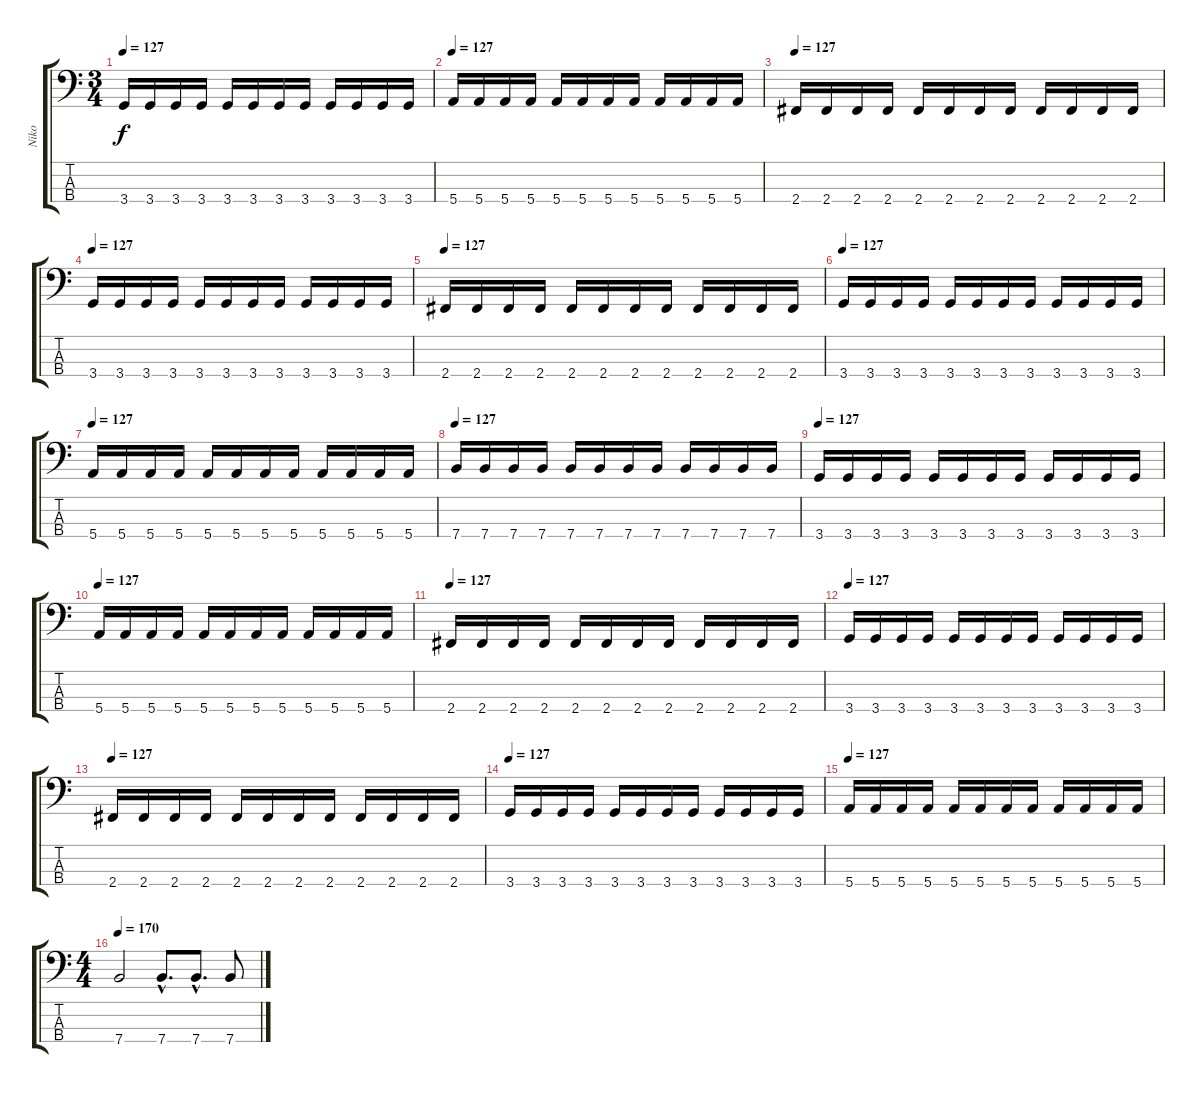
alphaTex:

\track ("Niko" "Niko") {instrument electricbassfinger}
\staff {score tabs}
\tuning (G2 D2 A1 E1) {hide}
\ts (3 4)
\tempo 127
\clef f4
\ks c
3.4.16{dy f} 3.4.16 3.4.16 3.4.16 3.4.16 3.4.16 3.4.16 3.4.16 3.4.16 3.4.16 3.4.16 3.4.16 |
\tempo 127
5.4.16 5.4.16 5.4.16 5.4.16 5.4.16 5.4.16 5.4.16 5.4.16 5.4.16 5.4.16 5.4.16 5.4.16 |
\tempo 127
2.4.16 2.4.16 2.4.16 2.4.16 2.4.16 2.4.16 2.4.16 2.4.16 2.4.16 2.4.16 2.4.16 2.4.16 |
\tempo 127
3.4.16 3.4.16 3.4.16 3.4.16 3.4.16 3.4.16 3.4.16 3.4.16 3.4.16 3.4.16 3.4.16 3.4.16 |
\tempo 127
2.4.16 2.4.16 2.4.16 2.4.16 2.4.16 2.4.16 2.4.16 2.4.16 2.4.16 2.4.16 2.4.16 2.4.16 |
\tempo 127
3.4.16 3.4.16 3.4.16 3.4.16 3.4.16 3.4.16 3.4.16 3.4.16 3.4.16 3.4.16 3.4.16 3.4.16 |
\tempo 127
5.4.16 5.4.16 5.4.16 5.4.16 5.4.16 5.4.16 5.4.16 5.4.16 5.4.16 5.4.16 5.4.16 5.4.16 |
\tempo 127
7.4.16 7.4.16 7.4.16 7.4.16 7.4.16 7.4.16 7.4.16 7.4.16 7.4.16 7.4.16 7.4.16 7.4.16 |
\tempo 127
3.4.16 3.4.16 3.4.16 3.4.16 3.4.16 3.4.16 3.4.16 3.4.16 3.4.16 3.4.16 3.4.16 3.4.16 |
\tempo 127
5.4.16 5.4.16 5.4.16 5.4.16 5.4.16 5.4.16 5.4.16 5.4.16 5.4.16 5.4.16 5.4.16 5.4.16 |
\tempo 127
2.4.16 2.4.16 2.4.16 2.4.16 2.4.16 2.4.16 2.4.16 2.4.16 2.4.16 2.4.16 2.4.16 2.4.16 |
\tempo 127
3.4.16 3.4.16 3.4.16 3.4.16 3.4.16 3.4.16 3.4.16 3.4.16 3.4.16 3.4.16 3.4.16 3.4.16 |
\tempo 127
2.4.16 2.4.16 2.4.16 2.4.16 2.4.16 2.4.16 2.4.16 2.4.16 2.4.16 2.4.16 2.4.16 2.4.16 |
\tempo 127
3.4.16 3.4.16 3.4.16 3.4.16 3.4.16 3.4.16 3.4.16 3.4.16 3.4.16 3.4.16 3.4.16 3.4.16 |
\tempo 127
5.4.16 5.4.16 5.4.16 5.4.16 5.4.16 5.4.16 5.4.16 5.4.16 5.4.16 5.4.16 5.4.16 5.4.16 |
\ts (4 4)
\tempo 170
7.4.2 7.4{hac}.8{d} 7.4{hac}.8{d} 7.4.8
